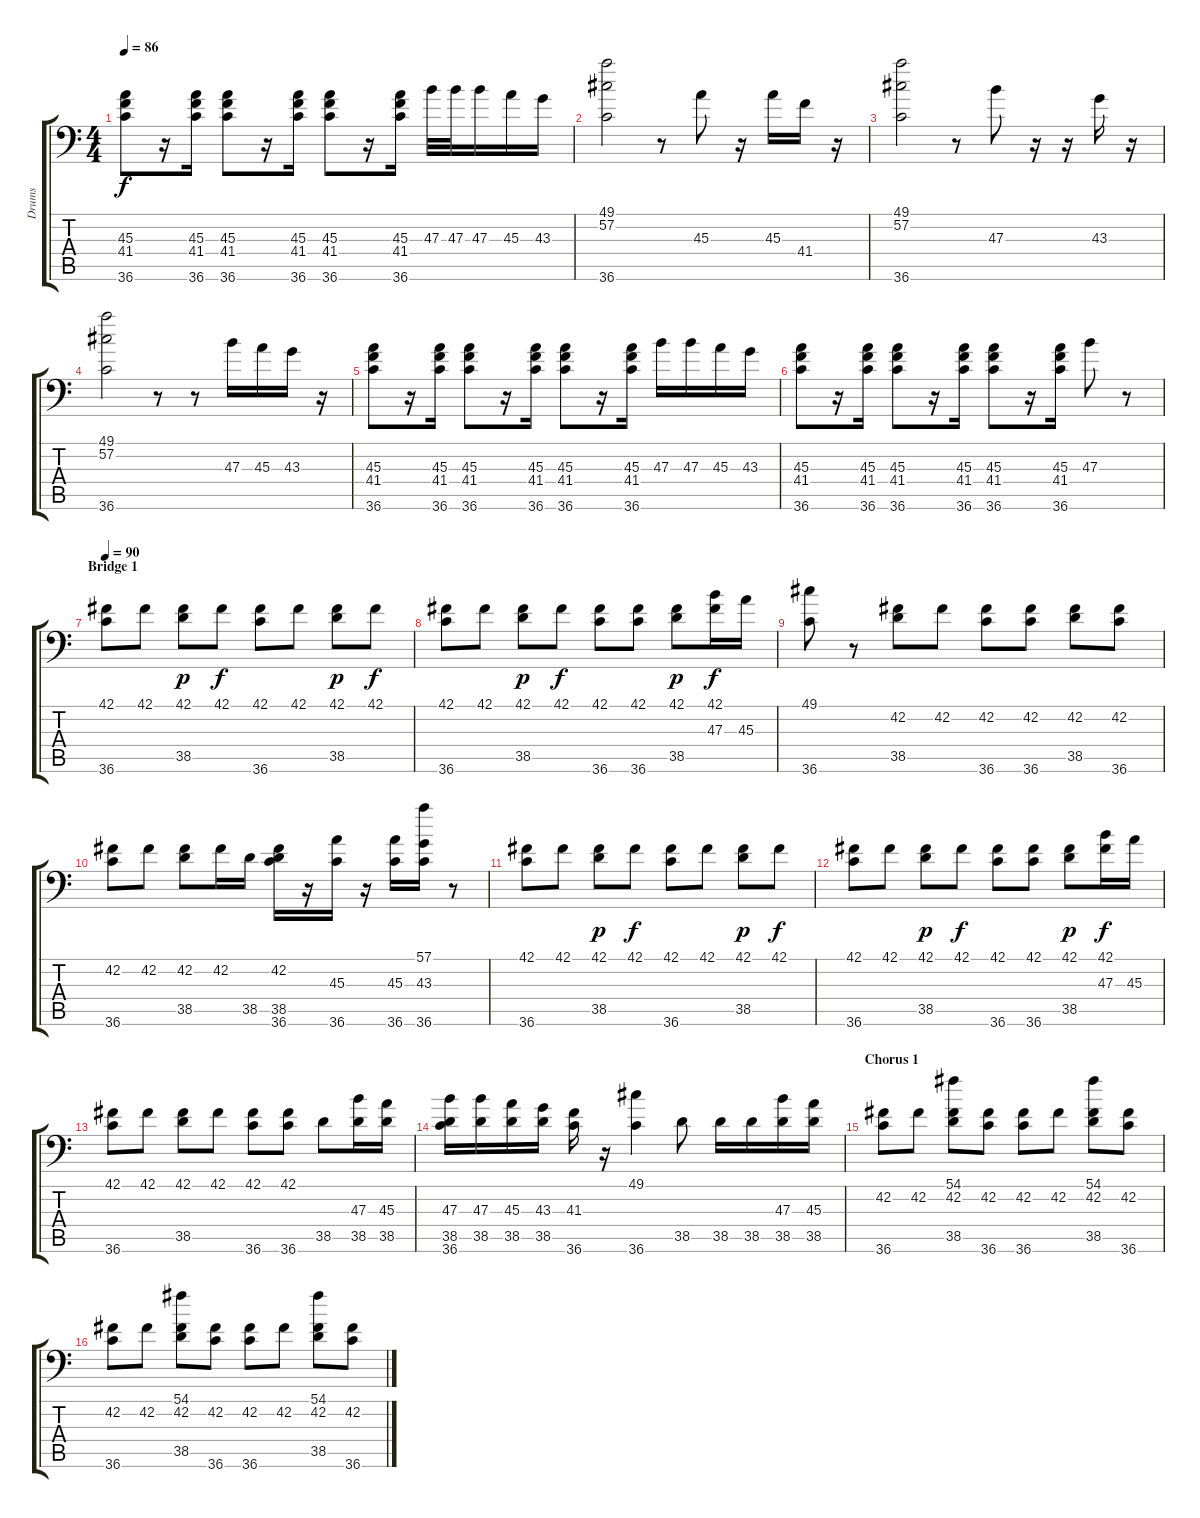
\track ("Drums" "Drums") {instrument acousticgrandpiano}
\staff {score tabs}
\tuning (C-1 C-1 C-1 C-1 C-1 C-1) {hide}
\ts (4 4)
\tempo 86
\clef f4
\ks c
(45.3 41.4 36.6).8{dy f} r.16 (45.3 41.4 36.6).16 (45.3 41.4 36.6).8 r.16 (45.3 41.4 36.6).16 (45.3 41.4 36.6).8 r.16 (45.3 41.4 36.6).16 47.3.32 47.3.32 47.3.16 45.3.16 43.3.16 |
(49.1 57.2 36.6).2 r.8 45.3.8 r.16 45.3.16 41.4.16 r.16 |
(49.1 57.2 36.6).2 r.8 47.3.8 r.16 r.16 43.3.16 r.16 |
(49.1 57.2 36.6).2 r.8 r.8 47.3.16 45.3.16 43.3.16 r.16 |
(45.3 41.4 36.6).8 r.16 (45.3 41.4 36.6).16 (45.3 41.4 36.6).8 r.16 (45.3 41.4 36.6).16 (45.3 41.4 36.6).8 r.16 (45.3 41.4 36.6).16 47.3.16 47.3.16 45.3.16 43.3.16 |
(45.3 41.4 36.6).8 r.16 (45.3 41.4 36.6).16 (45.3 41.4 36.6).8 r.16 (45.3 41.4 36.6).16 (45.3 41.4 36.6).8 r.16 (45.3 41.4 36.6).16 47.3.8 r.8 |
\section ("" "Bridge 1")
\tempo 90
(42.1 36.6).8 42.1.8 (42.1 38.5).8{dy p} 42.1.8{dy f} (42.1 36.6).8 42.1.8 (42.1 38.5).8{dy p} 42.1.8{dy f} |
(42.1 36.6).8 42.1.8 (42.1 38.5).8{dy p} 42.1.8{dy f} (42.1 36.6).8 (42.1 36.6).8 (42.1 38.5).8{dy p} (42.1 47.3).16{dy f} 45.3.16 |
(49.1 36.6).8 r.8 (42.2 38.5).8 42.2.8 (42.2 36.6).8 (42.2 36.6).8 (42.2 38.5).8 (42.2 36.6).8 |
(42.2 36.6).8 42.2.8 (42.2 38.5).8 42.2.16 38.5.16 (42.2 38.5 36.6).16 r.16 (45.3 36.6).16 r.16 (45.3 36.6).16 (57.1 43.3 36.6).16 r.8 |
(42.1 36.6).8 42.1.8 (42.1 38.5).8{dy p} 42.1.8{dy f} (42.1 36.6).8 42.1.8 (42.1 38.5).8{dy p} 42.1.8{dy f} |
(42.1 36.6).8 42.1.8 (42.1 38.5).8{dy p} 42.1.8{dy f} (42.1 36.6).8 (42.1 36.6).8 (42.1 38.5).8{dy p} (42.1 47.3).16{dy f} 45.3.16 |
(42.1 36.6).8 42.1.8 (42.1 38.5).8 42.1.8 (42.1 36.6).8 (42.1 36.6).8 38.5.8 (47.3 38.5).16 (45.3 38.5).16 |
(47.3 38.5 36.6).16 (47.3 38.5).16 (45.3 38.5).16 (43.3 38.5).16 (41.3 36.6).16 r.16 (49.1 36.6).4 38.5.8 38.5.16 38.5.16 (47.3 38.5).16 (45.3 38.5).16 |
\section ("" "Chorus 1")
(42.2 36.6).8 42.2.8 (54.1 42.2 38.5).8 (42.2 36.6).8 (42.2 36.6).8 42.2.8 (54.1 42.2 38.5).8 (42.2 36.6).8 |
(42.2 36.6).8 42.2.8 (54.1 42.2 38.5).8 (42.2 36.6).8 (42.2 36.6).8 42.2.8 (54.1 42.2 38.5).8 (42.2 36.6).8
